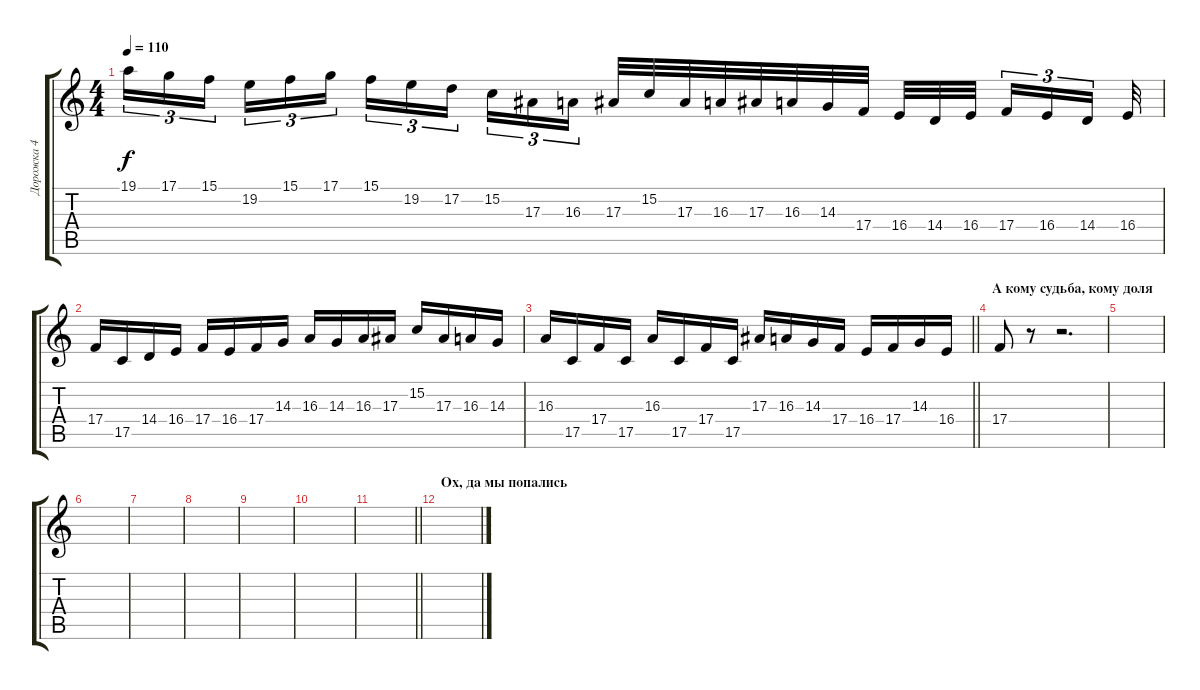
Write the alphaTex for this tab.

\track ("Дорожка 4" "Дорожка 4") {instrument accordion}
\staff {score tabs}
\tuning (D4 A3 F3 C3 G2 D2) {hide}
\ts (4 4)
\tempo 110
\clef g2
\ks c
19.1.16{tu (3 2) dy f} 17.1.16{tu (3 2)} 15.1.16{tu (3 2) beam splitsecondary} 19.2.16{tu (3 2)} 15.1.16{tu (3 2)} 17.1.16{tu (3 2)} 15.1.16{tu (3 2)} 19.2.16{tu (3 2)} 17.2.16{tu (3 2) beam splitsecondary} 15.2.16{tu (3 2)} 17.3.16{tu (3 2)} 16.3.16{tu (3 2)} 17.3.32 15.2.32 17.3.32 16.3.32 17.3.32 16.3.32 14.3.32 17.4.32 16.4.32 14.4.32 16.4.32{beam splitsecondary} 17.4.16{tu (3 2)} 16.4.16{tu (3 2)} 14.4.16{tu (3 2) beam splitsecondary} 16.4.32 |
17.4.16 17.5.16 14.4.16 16.4.16 17.4.16 16.4.16 17.4.16 14.3.16 16.3.16 14.3.16 16.3.16 17.3.16 15.2.16 17.3.16 16.3.16 14.3.16 |
\barLineRight lightlight
16.3.16 17.5.16 17.4.16 17.5.16 16.3.16 17.5.16 17.4.16 17.5.16 17.3.16 16.3.16 14.3.16 17.4.16 16.4.16 17.4.16 14.3.16 16.4.16 |
\section ("" "А кому судьба, кому доля")
17.4.8 r.8 r.2{d} |
|
|
|
|
|
|
\barLineRight lightlight
|
\section ("" "Ох, да мы попались")
